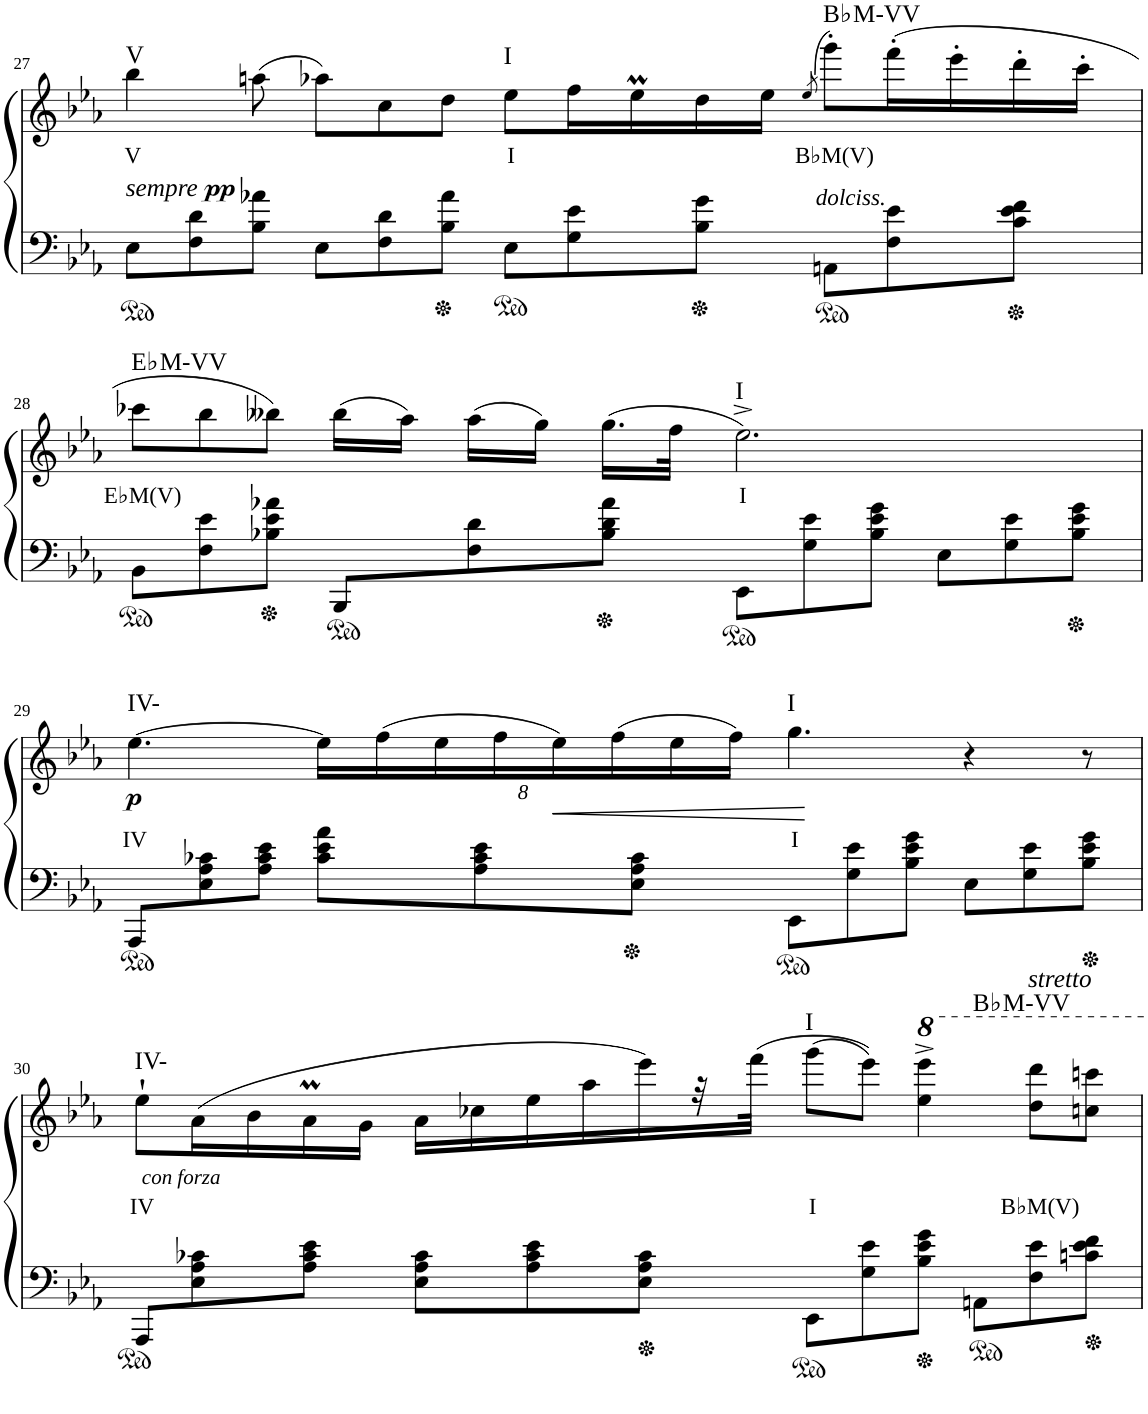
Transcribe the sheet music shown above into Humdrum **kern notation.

**kern	**kern	**text	**dynam	**harte
*part1	*part1	*part1	*part1	*part1
*staff2	*staff1	*staff1	*staff1/2	*
*I"Piano	*	*	*	*
*I'Pno	*	*	*	*
!!LO:PB:g=z
*clefF4	*clefG2	*	*	*
*k[b-e-a-]	*k[b-e-a-]	*	*	*
*M12/8	*M12/8	*	*	*
=27	=27	=27	=27	=27
!	!LO:TX:b:i:t=sempre	!	!	!
!	!	!LO:LY:b	!	!LO:H:kt=V
8E-\L	4bb-\	V	.	N
8F\ 8d\	.	.	.	.
8B-\ 8a-X\J	8aan\	.	.	.
8E-\L	8aa-X\L	.	.	.
8F\ 8d\	8cc\	.	.	.
8B-\ 8a-\J	8dd\J	.	.	.
!	!	!LO:LY:b	!	!LO:H:kt=I
8E-\L	8ee-\L	I	.	N
8G\ 8e-\	16ff\L	.	.	.
.	16ee-M\	.	.	.
8B-\ 8g\J	16dd\	.	.	.
.	16ee-\JJ	.	.	.
.	(>8qee-/	.	.	.
!	!LO:TX:b:i:t=dolciss.	!	!	!
!	!	!LO:LY:b	!	!LO:H:kt=M
8AAn\L	8ggg'\L)	B♭M(V)	.	Bb:maj
8F\ 8e-\	(>16fff'\L	.	.	.
.	16eee-'\	.	.	.
8c\ 8e-\ 8f\J	16ddd'\	.	.	.
.	16ccc'\JJ	.	.	.
!!LO:LB:g=z
=28	=28	=28	=28	=28
!	!	!LO:LY:b	!	!LO:H:kt=M
8BB-\L	8ccc-X\L	E♭M(V)	.	Eb:maj
8F\ 8e-\	8bb-\	.	.	.
8B-X\ 8e-\ 8a-X\J	8bb--X\J)	.	.	.
8BBB-/L	(16bb--\LL	.	.	.
.	16aa-\JJ)	.	.	.
8F\ 8d\	(16aa-\LL	.	.	.
.	16gg\JJ)	.	.	.
8B-\ 8d\ 8a-\J	(16.gg\LL	.	.	.
.	32ff\JJk	.	.	.
!	!	!LO:LY:b	!	!LO:H:kt=I
8EE-\L	2.ee-^\)	I	.	N
8G\ 8e-\	.	.	.	.
8B-\ 8e-\ 8g\J	.	.	.	.
8E-\L	.	.	.	.
8G\ 8e-\	.	.	.	.
8B-\ 8e-\ 8g\J	.	.	.	.
!!LO:LB:g=z
=29	=29	=29	=29	=29
!	!	!LO:LY:b	!LO:DY:b	!LO:H:kt=IV-
8AAA-/L	[4.ee-\	IV	p	N
8E-\ 8A-\ 8c-X\	.	.	.	.
8A-\ 8c-\ 8e-\J	.	.	.	.
*	*Xbrackettup	*	*	*
8c-\ 8e-\ 8a-\L	64%3ee-\LL]	.	.	.
.	(64%3ff\	.	.	.
.	64%3ee-\	.	.	.
8A-\ 8c-\ 8e-\	.	.	.	.
.	64%3ff\	.	.	.
!	!	!	!LO:HP:b	!
.	64%3ee-\)	.	<	.
.	(64%3ff\	.	.	.
8E-\ 8A-\ 8c-\J	.	.	.	.
.	64%3ee-\	.	.	.
.	64%3ff\JJ)	.	.	.
!	!	!LO:LY:b	!	!LO:H:kt=I
8EE-\L	4.gg\	I	[	N
8G\ 8e-\	.	.	.	.
8B-\ 8e-\ 8g\J	.	.	.	.
8E-\L	4r	.	.	.
8G\ 8e-\	.	.	.	.
8B-\ 8e-\ 8g\J	8r	.	.	.
!!LO:LB:g=z
=30	=30	=30	=30	=30
!	!	!LO:LY:b	!LO:DY:b	!LO:H:kt=IV-
*	*^	*	*	*
8AAA-/L	8ee-`\L	1ryy	IV	other-dynamics	N
8E-\ 8A-\ 8c-X\	(>16a-\L	.	.	.	.
.	16b-\	.	.	.	.
8A-\ 8c-\ 8e-\J	16a-M\	.	.	.	.
.	16g\JJ	.	.	.	.
8E-\ 8A-\ 8c-\L	16a-\LL	.	.	.	.
.	16cc-X\	.	.	.	.
8A-\ 8c-\ 8e-\	16ee-\	.	.	.	.
.	16aa-\	.	.	.	.
8E-\ 8A-\ 8c-\J	16eee-\)	.	.	.	.
.	32r	.	.	.	.
.	(>32fff\JJJ	.	.	.	.
!	!	!	!LO:LY:b	!	!LO:H:kt=I
8EE-\L	(>8ggg\L	.	I	.	N
8G\ 8e-\	8eee-\J))	.	.	.	.
8B-\ 8e-\ 8g\J	4eee-\^ 4eeee-\^	8ryy	.	.	.
!	!	!	!	!	!LO:H:kt=M
8AAn\L	.	4.ryy	.	.	Bb:maj
!	!LO:TX:a:i:t=stretto	!	!	!	!
!	!	!	!LO:LY:b	!	!
8F\ 8e-\	8ddd\ 8dddd\L	.	B♭M(V)	.	.
8cn\ 8e-\ 8f\J	8cccn\ 8ccccn\J	.	.	.	.
*	*v	*v	*	*	*
=	=	=	=	=
*-	*-	*-	*-	*-
